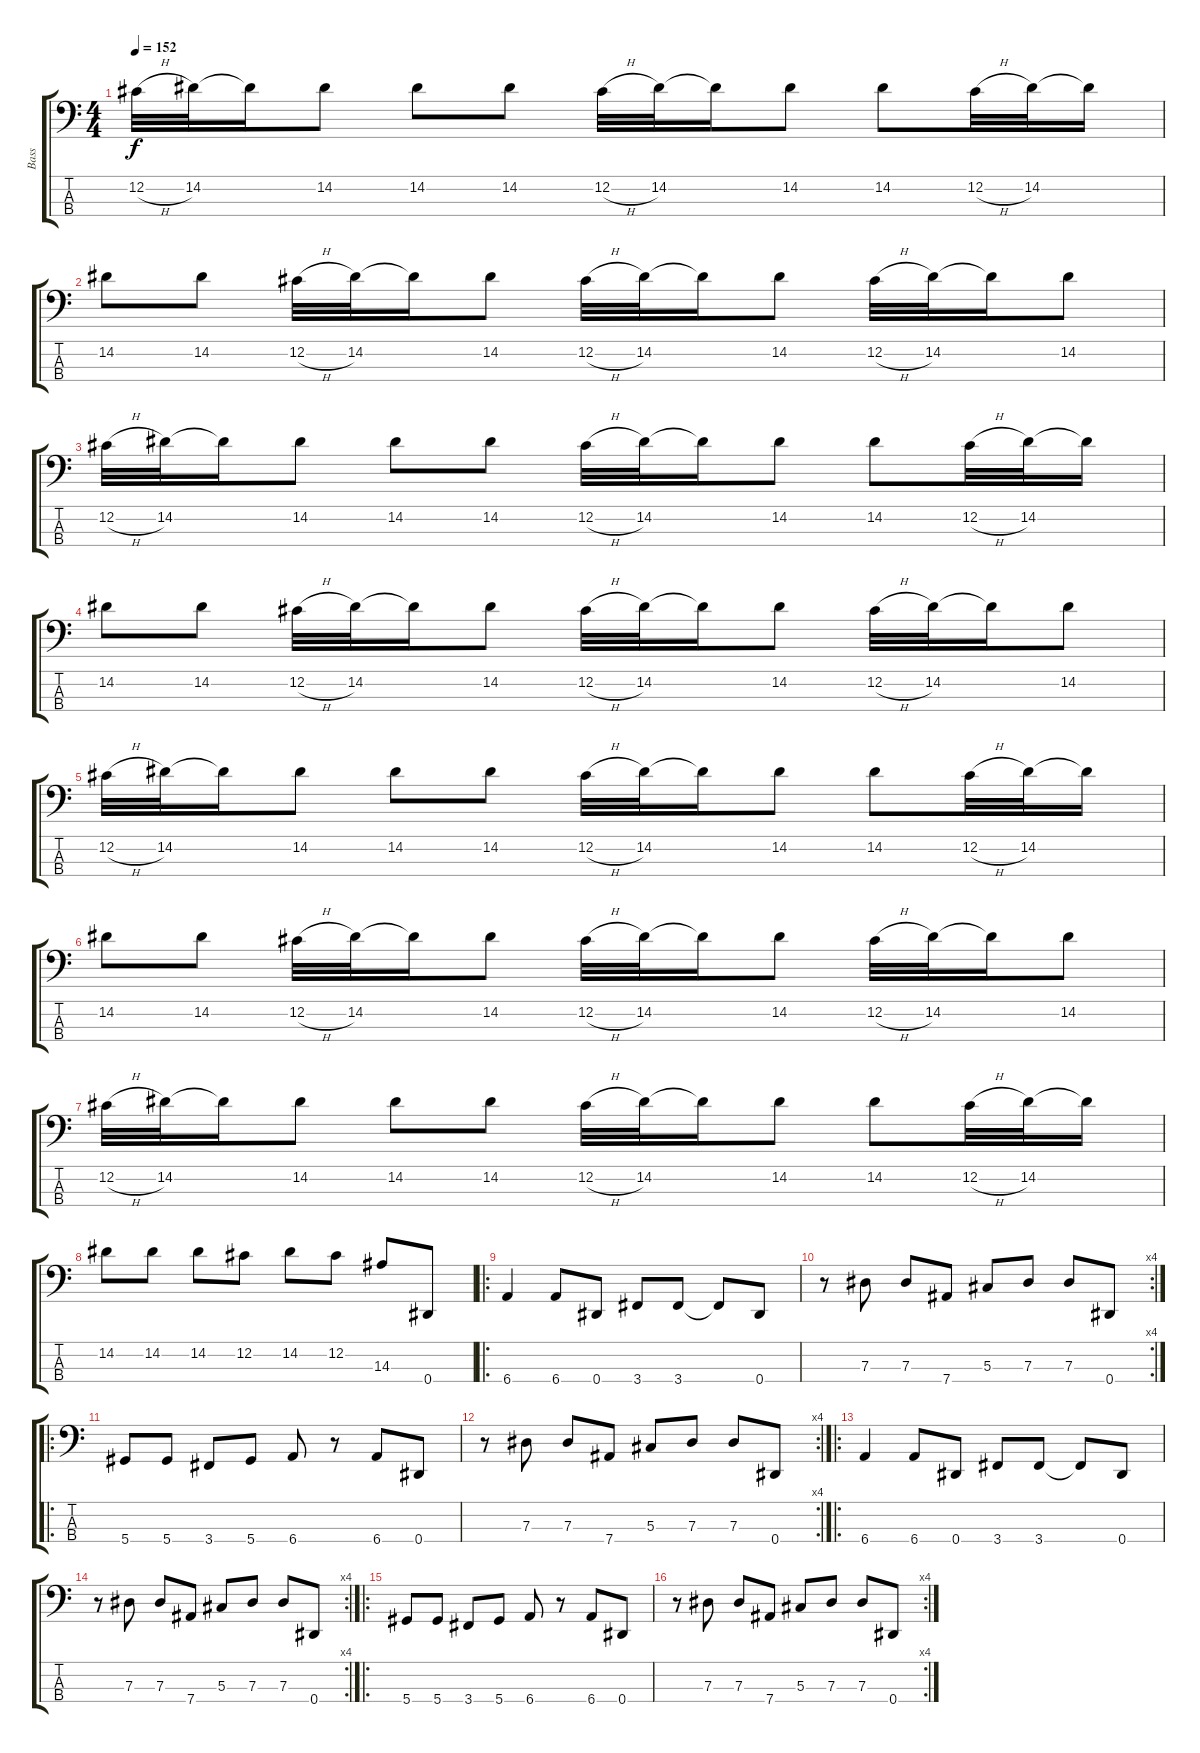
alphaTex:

\track ("Bass " "Bass ") {instrument electricbassfinger}
\staff {score tabs}
\tuning (Gb2 Db2 Ab1 Eb1) {hide}
\ts (4 4)
\tempo 152
\clef f4
\ks c
12.2{h}.32{dy f instrument electricbassfinger} 14.2.32 14.2{t}.16 14.2.8 14.2.8 14.2.8 12.2{h}.32 14.2.32 14.2{t}.16 14.2.8 14.2.8 12.2{h}.32 14.2.32 14.2{t}.16 |
14.2.8 14.2.8 12.2{h}.32 14.2.32 14.2{t}.16 14.2.8 12.2{h}.32 14.2.32 14.2{t}.16 14.2.8 12.2{h}.32 14.2.32 14.2{t}.16 14.2.8 |
12.2{h}.32 14.2.32 14.2{t}.16 14.2.8 14.2.8 14.2.8 12.2{h}.32 14.2.32 14.2{t}.16 14.2.8 14.2.8 12.2{h}.32 14.2.32 14.2{t}.16 |
14.2.8 14.2.8 12.2{h}.32 14.2.32 14.2{t}.16 14.2.8 12.2{h}.32 14.2.32 14.2{t}.16 14.2.8 12.2{h}.32 14.2.32 14.2{t}.16 14.2.8 |
12.2{h}.32 14.2.32 14.2{t}.16 14.2.8 14.2.8 14.2.8 12.2{h}.32 14.2.32 14.2{t}.16 14.2.8 14.2.8 12.2{h}.32 14.2.32 14.2{t}.16 |
14.2.8 14.2.8 12.2{h}.32 14.2.32 14.2{t}.16 14.2.8 12.2{h}.32 14.2.32 14.2{t}.16 14.2.8 12.2{h}.32 14.2.32 14.2{t}.16 14.2.8 |
12.2{h}.32 14.2.32 14.2{t}.16 14.2.8 14.2.8 14.2.8 12.2{h}.32 14.2.32 14.2{t}.16 14.2.8 14.2.8 12.2{h}.32 14.2.32 14.2{t}.16 |
14.2.8 14.2.8 14.2.8 12.2.8 14.2.8 12.2.8 14.3.8 0.4.8 |
\ro
6.4.4 6.4.8 0.4.8 3.4.8 3.4.8 3.4{t}.8 0.4.8 |
\rc 4
r.8 7.3.8 7.3.8 7.4.8 5.3.8 7.3.8 7.3.8 0.4.8 |
\ro
5.4.8 5.4.8 3.4.8 5.4.8 6.4.8 r.8 6.4.8 0.4.8 |
\rc 4
r.8 7.3.8 7.3.8 7.4.8 5.3.8 7.3.8 7.3.8 0.4.8 |
\ro
6.4.4 6.4.8 0.4.8 3.4.8 3.4.8 3.4{t}.8 0.4.8 |
\rc 4
r.8 7.3.8 7.3.8 7.4.8 5.3.8 7.3.8 7.3.8 0.4.8 |
\ro
5.4.8 5.4.8 3.4.8 5.4.8 6.4.8 r.8 6.4.8 0.4.8 |
\rc 4
r.8 7.3.8 7.3.8 7.4.8 5.3.8 7.3.8 7.3.8 0.4.8
